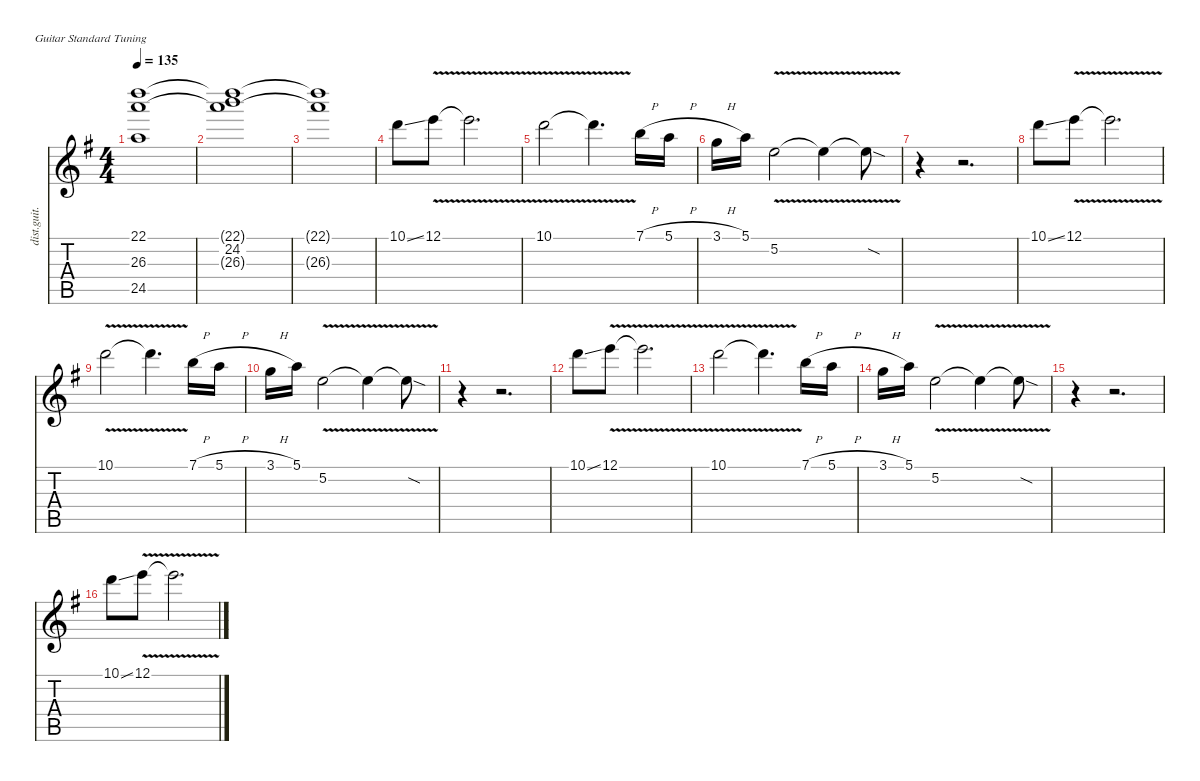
\defaultSystemsLayout 4
\hideDynamics
\bracketExtendMode nobrackets
\track ("GT3" "dist.guit.") {instrument distortionguitar}
\staff {score tabs}
\tuning (E4 B3 G3 D3 A2 E2)
\ts (4 4)
\tempo 135
\clef g2
\ks eminor
(22.1{t acc forcenatural} 26.3{acc forcenatural} 24.5{t acc forcenatural}).1{dy mf beam Down} |
(22.1{t acc forcenatural} 24.2{acc forcenatural} 26.3{t acc forcenatural}).1{beam Down} |
(22.1{t acc forcenatural} 26.3{t acc forcenatural}).1{beam Down} |
10.1{ss acc forcenatural}.8{beam Down} 12.1{v acc forcenatural}.8{beam Down} 12.1{v t acc forcenatural}.2{d beam Down} |
10.1{v acc forcenatural}.2{beam Down} 10.1{v t acc forcenatural}.4{d beam Down} 7.1{h acc forcenatural}.16{beam Down} 5.1{h acc forcenatural}.16{beam Down} |
3.1{h acc forcenatural}.16{beam Down} 5.1{acc forcenatural}.16{beam Down} 5.2{v acc forcenatural}.2{beam Down} 5.2{v t acc forcenatural}.4{beam Down} 5.2{v sod t acc forcenatural}.8{beam Down} |
r.4{beam Down} r.2{d beam Down} |
10.1{ss acc forcenatural}.8{beam Down} 12.1{v acc forcenatural}.8{beam Down} 12.1{v t acc forcenatural}.2{d beam Down} |
10.1{v acc forcenatural}.2{beam Down} 10.1{v t acc forcenatural}.4{d beam Down} 7.1{h acc forcenatural}.16{beam Down} 5.1{h acc forcenatural}.16{beam Down} |
3.1{h acc forcenatural}.16{beam Down} 5.1{acc forcenatural}.16{beam Down} 5.2{v acc forcenatural}.2{beam Down} 5.2{v t acc forcenatural}.4{beam Down} 5.2{v sod t acc forcenatural}.8{beam Down} |
r.4{beam Down} r.2{d beam Down} |
10.1{ss acc forcenatural}.8{beam Down} 12.1{v acc forcenatural}.8{beam Down} 12.1{v t acc forcenatural}.2{d beam Down} |
10.1{v acc forcenatural}.2{beam Down} 10.1{v t acc forcenatural}.4{d beam Down} 7.1{h acc forcenatural}.16{beam Down} 5.1{h acc forcenatural}.16{beam Down} |
3.1{h acc forcenatural}.16{beam Down} 5.1{acc forcenatural}.16{beam Down} 5.2{v acc forcenatural}.2{beam Down} 5.2{v t acc forcenatural}.4{beam Down} 5.2{v sod t acc forcenatural}.8{beam Down} |
r.4{beam Down} r.2{d beam Down} |
10.1{ss acc forcenatural}.8{beam Down} 12.1{v acc forcenatural}.8{beam Down} 12.1{v t acc forcenatural}.2{d beam Down}
